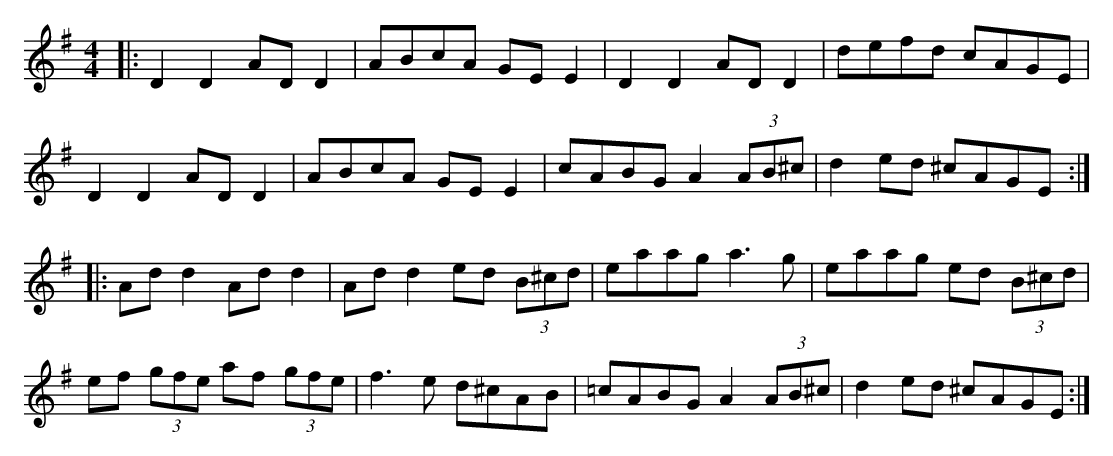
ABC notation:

X:1
M:4/4
K:Dmix
|:D2 D2 AD D2|ABcA GE E2|D2 D2 AD D2|defd cAGE|
D2 D2 AD D2|ABcA GE E2|cABG A2 (3AB^c|d2 ed ^cAGE:|
|:Ad d2 Ad d2|Ad d2 ed (3B^cd|eaag a3g|eaag ed (3B^cd|
ef (3gfe af (3gfe|f3e d^cAB|=cABG A2 (3AB^c|d2 ed ^cAGE:|
